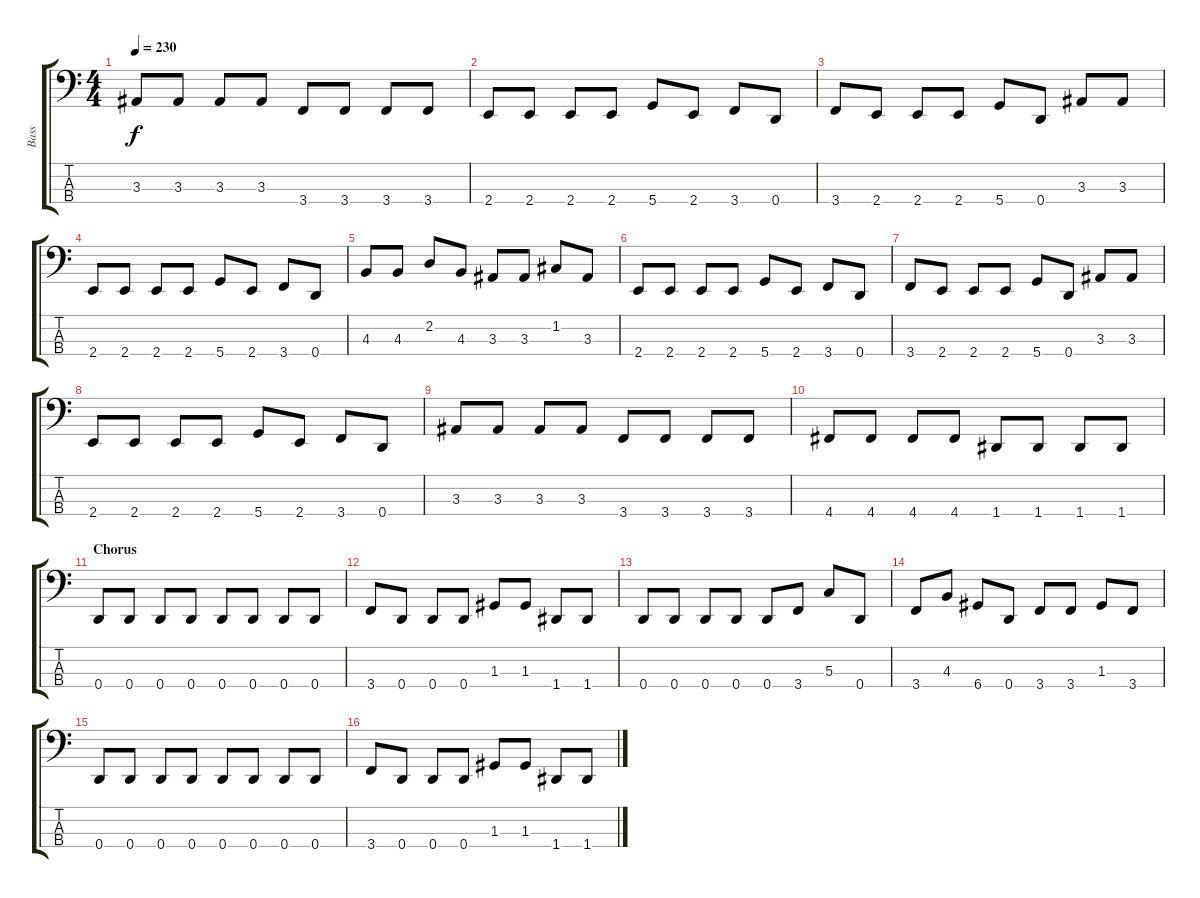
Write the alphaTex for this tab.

\track ("Bass" "Bass") {instrument electricbasspick}
\staff {score tabs}
\tuning (F2 C2 G1 D1) {hide}
\ts (4 4)
\tempo 230
\clef f4
\ks c
3.3.8{dy f} 3.3.8 3.3.8 3.3.8 3.4.8 3.4.8 3.4.8 3.4.8 |
2.4.8 2.4.8 2.4.8 2.4.8 5.4.8 2.4.8 3.4.8 0.4.8 |
3.4.8 2.4.8 2.4.8 2.4.8 5.4.8 0.4.8 3.3.8 3.3.8 |
2.4.8 2.4.8 2.4.8 2.4.8 5.4.8 2.4.8 3.4.8 0.4.8 |
4.3.8 4.3.8 2.2.8 4.3.8 3.3.8 3.3.8 1.2.8 3.3.8 |
2.4.8 2.4.8 2.4.8 2.4.8 5.4.8 2.4.8 3.4.8 0.4.8 |
3.4.8 2.4.8 2.4.8 2.4.8 5.4.8 0.4.8 3.3.8 3.3.8 |
2.4.8 2.4.8 2.4.8 2.4.8 5.4.8 2.4.8 3.4.8 0.4.8 |
3.3.8 3.3.8 3.3.8 3.3.8 3.4.8 3.4.8 3.4.8 3.4.8 |
4.4.8 4.4.8 4.4.8 4.4.8 1.4.8 1.4.8 1.4.8 1.4.8 |
\section ("" "Chorus")
0.4.8 0.4.8 0.4.8 0.4.8 0.4.8 0.4.8 0.4.8 0.4.8 |
3.4.8 0.4.8 0.4.8 0.4.8 1.3.8 1.3.8 1.4.8 1.4.8 |
0.4.8 0.4.8 0.4.8 0.4.8 0.4.8 3.4.8 5.3.8 0.4.8 |
3.4.8 4.3.8 6.4.8 0.4.8 3.4.8 3.4.8 1.3.8 3.4.8 |
0.4.8 0.4.8 0.4.8 0.4.8 0.4.8 0.4.8 0.4.8 0.4.8 |
3.4.8 0.4.8 0.4.8 0.4.8 1.3.8 1.3.8 1.4.8 1.4.8
